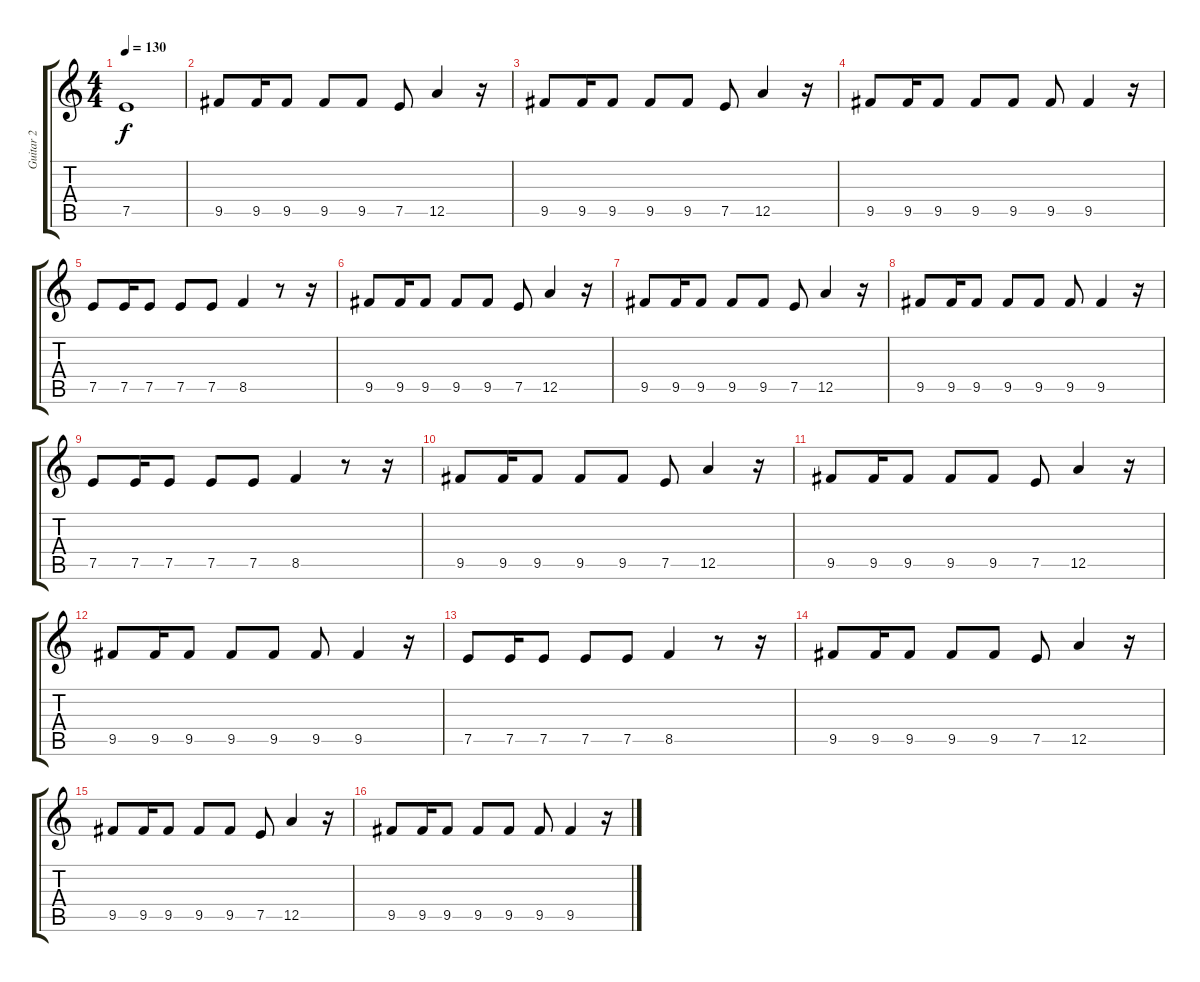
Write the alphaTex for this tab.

\track ("Guitar 2" "Guitar 2") {instrument distortionguitar}
\staff {score tabs}
\tuning (E4 B3 G3 D3 A2 E2) {hide}
\ts (4 4)
\tempo 130
\clef g2
\ks c
7.5.1{dy f} |
9.5.8 9.5.16 9.5.8 9.5.8 9.5.8 7.5.8 12.5.4 r.16 |
9.5.8 9.5.16 9.5.8 9.5.8 9.5.8 7.5.8 12.5.4 r.16 |
9.5.8 9.5.16 9.5.8 9.5.8 9.5.8 9.5.8 9.5.4 r.16 |
7.5.8 7.5.16 7.5.8 7.5.8 7.5.8 8.5.4 r.8 r.16 |
9.5.8 9.5.16 9.5.8 9.5.8 9.5.8 7.5.8 12.5.4 r.16 |
9.5.8 9.5.16 9.5.8 9.5.8 9.5.8 7.5.8 12.5.4 r.16 |
9.5.8 9.5.16 9.5.8 9.5.8 9.5.8 9.5.8 9.5.4 r.16 |
7.5.8 7.5.16 7.5.8 7.5.8 7.5.8 8.5.4 r.8 r.16 |
9.5.8 9.5.16 9.5.8 9.5.8 9.5.8 7.5.8 12.5.4 r.16 |
9.5.8 9.5.16 9.5.8 9.5.8 9.5.8 7.5.8 12.5.4 r.16 |
9.5.8 9.5.16 9.5.8 9.5.8 9.5.8 9.5.8 9.5.4 r.16 |
7.5.8 7.5.16 7.5.8 7.5.8 7.5.8 8.5.4 r.8 r.16 |
9.5.8 9.5.16 9.5.8 9.5.8 9.5.8 7.5.8 12.5.4 r.16 |
9.5.8 9.5.16 9.5.8 9.5.8 9.5.8 7.5.8 12.5.4 r.16 |
9.5.8 9.5.16 9.5.8 9.5.8 9.5.8 9.5.8 9.5.4 r.16
